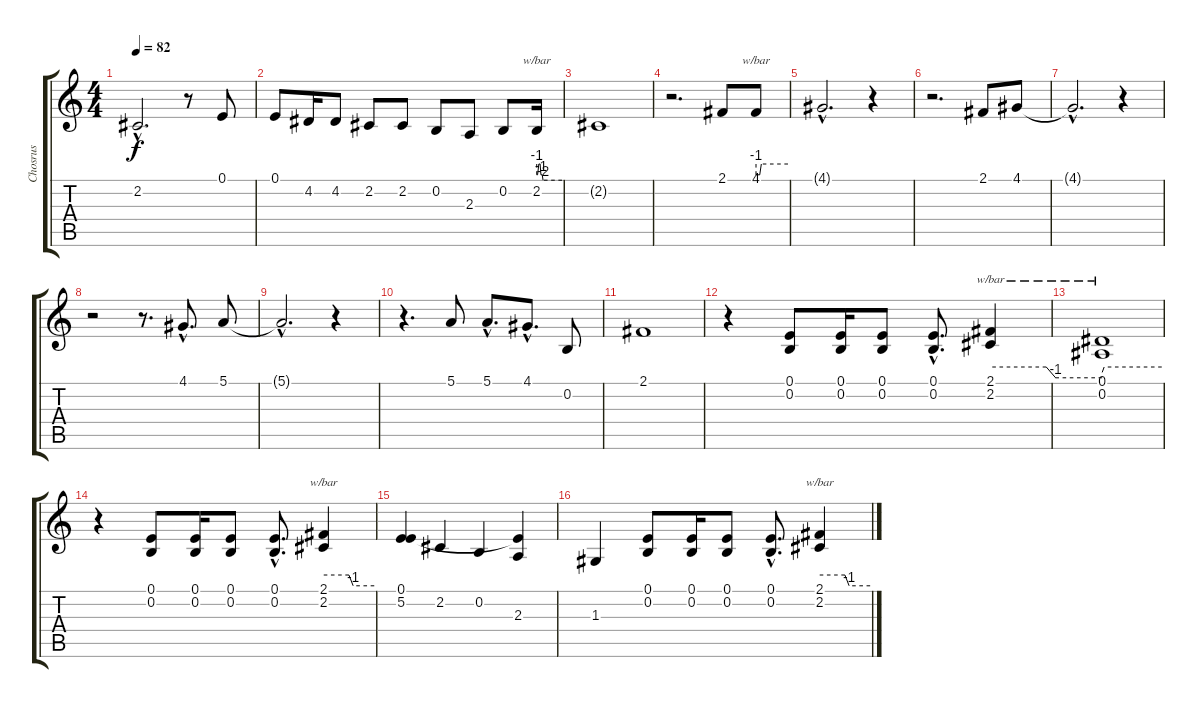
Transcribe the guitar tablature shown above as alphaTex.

\track ("Chosrus" "Chosrus") {instrument oboe}
\staff {score tabs}
\tuning (E4 B3 G3 D3 A2 E2) {hide}
\ts (4 4)
\tempo 82
\clef g2
\ks c
2.2{hac t}.2{d dy f} r.8 0.1.8 |
0.1.8 4.2.16 4.2.8 2.2.8 2.2.8 0.2.8 2.3.8 0.2.8 2.2.16{tbe (custom default 0 -4 2 -4 5 0 8 0 10 -4 13 -4 15 -8 60 -8)} |
2.2{t}.1 |
r.2{d} 2.1.8 4.1.8{tbe (custom default 0 -4 7 -4 10 0 60 0)} |
4.1{hac t}.2{d} r.4 |
r.2{d} 2.1.8 4.1.8 |
4.1{hac t}.2{d} r.4 |
r.2 r.8{d} 4.1{hac}.8{d} 5.1.8 |
5.1{hac t}.2{d} r.4 |
r.4{d} 5.1.8 5.1{hac}.8{d} 4.1{hac}.8{d} 0.2.8 |
2.1.1 |
r.4 (0.1 0.2).8 (0.1 0.2).16 (0.1 0.2).8 (0.1{hac} 0.2{hac}).8{d} (2.1 2.2).4{tbe (custom default 0 0 30 0 35 -4 60 -4)} |
(0.1 0.2).1{tbe (custom default 0 -2 2 0 60 0)} |
r.4 (0.1 0.2).8 (0.1 0.2).16 (0.1 0.2).8 (0.1{hac} 0.2{hac}).8{d} (2.1 2.2).4{tbe (custom default 0 0 30 0 35 -4 60 -4)} |
(0.1 5.2).4 2.2.4 0.2.4 (0.1{t} 2.3).4 |
1.3.4 (0.1 0.2).8 (0.1 0.2).16 (0.1 0.2).8 (0.1{hac} 0.2{hac}).8{d} (2.1 2.2).4{tbe (custom default 0 0 30 0 35 -4 60 -4)}
